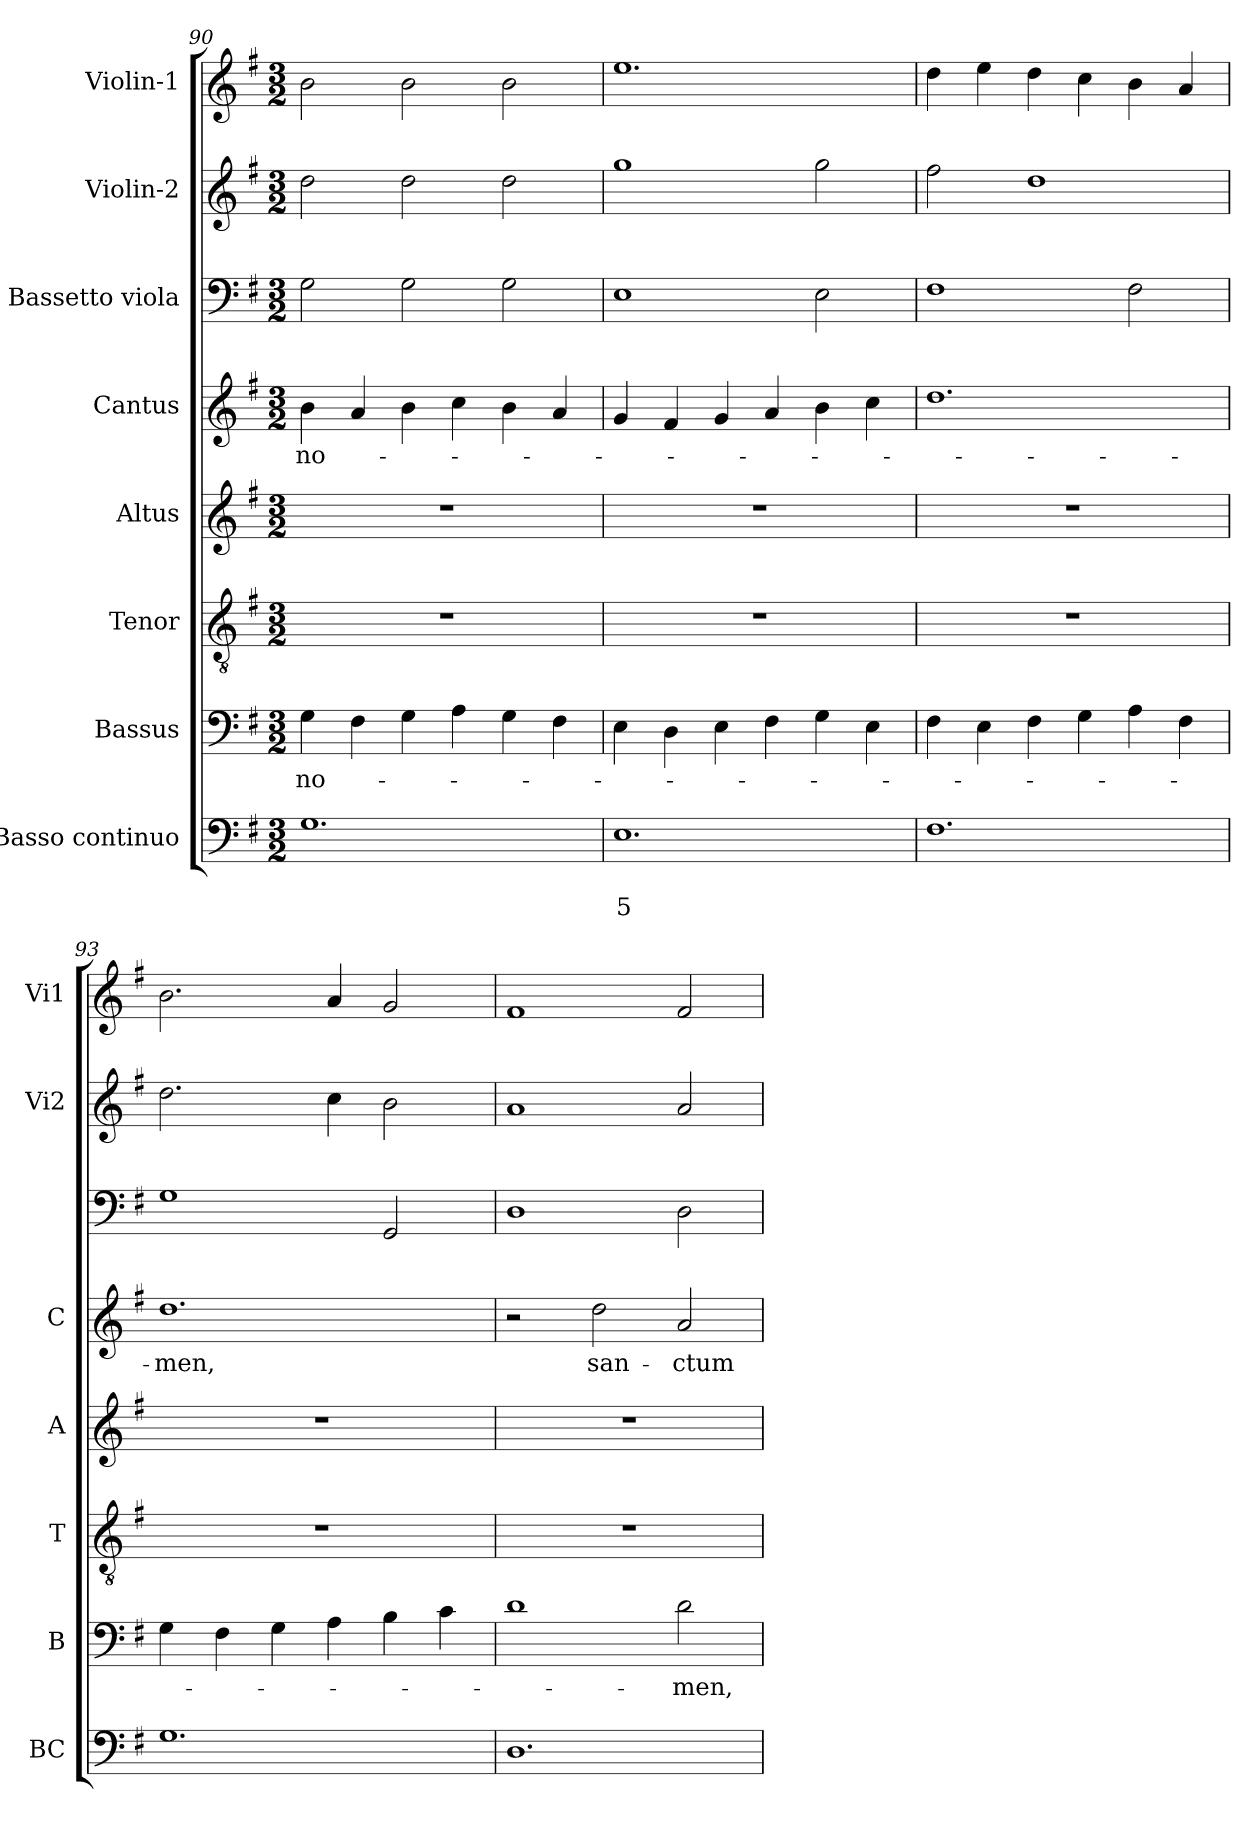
**kern	**text	**text	**kern	**text	**kern	**kern	**kern	**text	**kern	**kern	**kern
*part8	*part8	*part8	*part7	*part7	*part6	*part5	*part4	*part4	*part3	*part2	*part1
*staff8	*staff8	*staff8	*staff7	*staff7	*staff6	*staff5	*staff4	*staff4	*staff3	*staff2	*staff1
*I"Basso continuo	*	*	*I"Bassus	*	*I"Tenor	*I"Altus	*I"Cantus	*	*I"Bassetto viola	*I"Violin-2	*I"Violin-1
*I'BC	*	*	*I'B	*	*I'T	*I'A	*I'C	*	*	*I'Vi2	*I'Vi1
*clefF4	*	*	*clefF4	*	*clefGv2	*clefG2	*clefG2	*	*clefF4	*clefG2	*clefG2
*k[f#]	*	*	*k[f#]	*	*k[f#]	*k[f#]	*k[f#]	*	*k[f#]	*k[f#]	*k[f#]
*G:	*	*	*G:	*	*G:	*G:	*G:	*	*G:	*G:	*G:
*M3/2	*	*	*M3/2	*	*M3/2	*M3/2	*M3/2	*	*M3/2	*M3/2	*M3/2
=90	=90	=90	=90	=90	=90	=90	=90	=90	=90	=90	=90
!	!	!	!	!LO:LY:b	!	!	!	!LO:LY:b	!	!	!
1.G	.	.	4G\	no-	1.r	1.r	4b\	no-	2G\	2dd\	2b\
.	.	.	4F#\	.	.	.	4a/	.	.	.	.
.	.	.	4G\	.	.	.	4b\	.	2G\	2dd\	2b\
.	.	.	4A\	.	.	.	4cc\	.	.	.	.
.	.	.	4G\	.	.	.	4b\	.	2G\	2dd\	2b\
.	.	.	4F#\	.	.	.	4a/	.	.	.	.
!!LO:PB:g=z
=91	=91	=91	=91	=91	=91	=91	=91	=91	=91	=91	=91
!	!	!LO:LY:b	!	!	!	!	!	!	!	!	!
1.E	.	5	4E\	.	1.r	1.r	4g/	.	1E	1gg	1.ee
.	.	.	4D\	.	.	.	4f#/	.	.	.	.
.	.	.	4E\	.	.	.	4g/	.	.	.	.
.	.	.	4F#\	.	.	.	4a/	.	.	.	.
.	.	.	4G\	.	.	.	4b\	.	2E\	2gg\	.
.	.	.	4E\	.	.	.	4cc\	.	.	.	.
=92	=92	=92	=92	=92	=92	=92	=92	=92	=92	=92	=92
1.F#	.	.	4F#\	.	1.r	1.r	1.dd	.	1F#	2ff#\	4dd\
.	.	.	4E\	.	.	.	.	.	.	.	4ee\
.	.	.	4F#\	.	.	.	.	.	.	1dd	4dd\
.	.	.	4G\	.	.	.	.	.	.	.	4cc\
.	.	.	4A\	.	.	.	.	.	2F#\	.	4b\
.	.	.	4F#\	.	.	.	.	.	.	.	4a/
=93	=93	=93	=93	=93	=93	=93	=93	=93	=93	=93	=93
!	!	!	!	!	!	!	!	!LO:LY:b	!	!	!
1.G	.	.	4G\	.	1.r	1.r	1.dd	-men,	1G	2.dd\	2.b\
.	.	.	4F#\	.	.	.	.	.	.	.	.
.	.	.	4G\	.	.	.	.	.	.	.	.
.	.	.	4A\	.	.	.	.	.	.	4cc\	4a/
.	.	.	4B\	.	.	.	.	.	2GG/	2b\	2g/
.	.	.	4c\	.	.	.	.	.	.	.	.
=94	=94	=94	=94	=94	=94	=94	=94	=94	=94	=94	=94
1.D	.	.	1d	.	1.r	1.r	2r	.	1D	1a	1f#
!	!	!	!	!	!	!	!	!LO:LY:b	!	!	!
.	.	.	.	.	.	.	2dd\	san-	.	.	.
!	!	!	!	!LO:LY:b	!	!	!	!LO:LY:b	!	!	!
.	.	.	2d\	-men,	.	.	2a/	-ctum	2D\	2a/	2f#/
=	=	=	=	=	=	=	=	=	=	=	=
*-	*-	*-	*-	*-	*-	*-	*-	*-	*-	*-	*-
